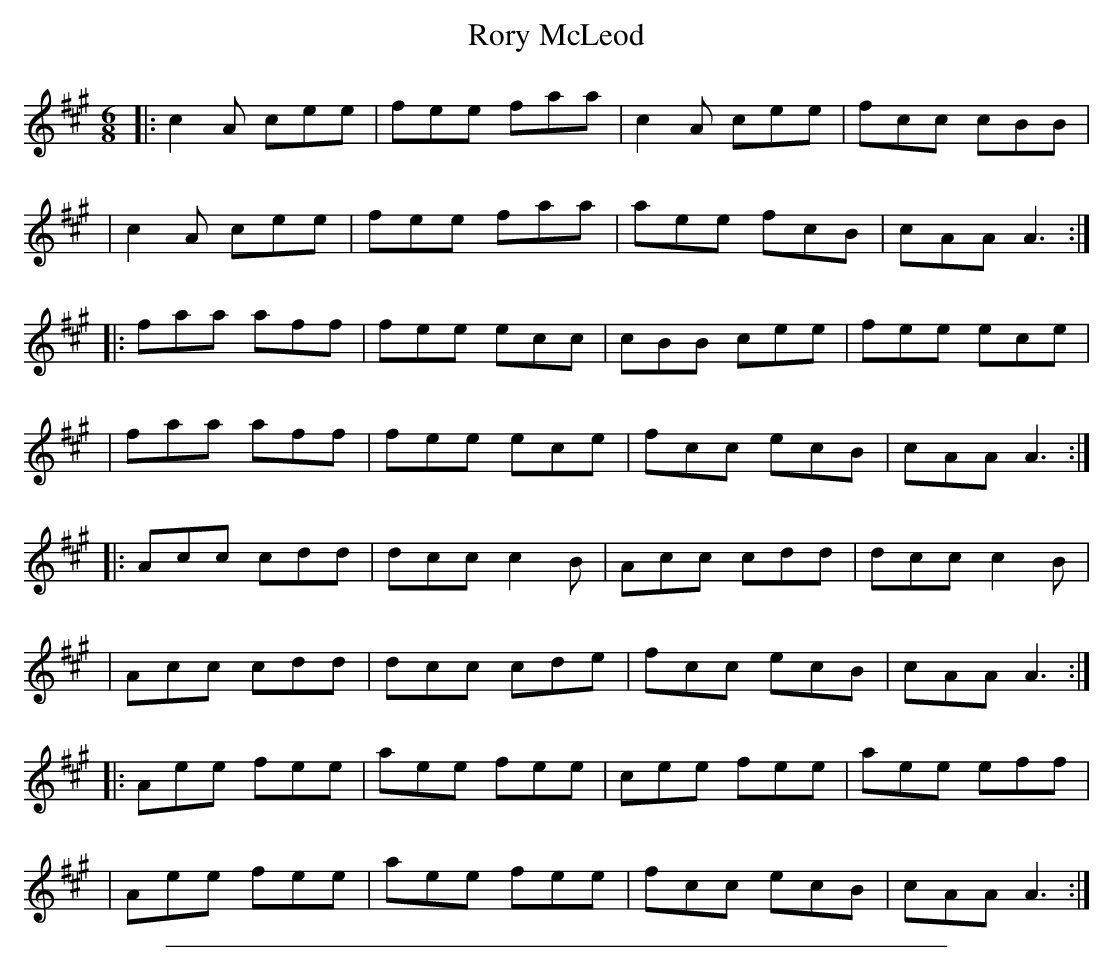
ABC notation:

X:1
T: Rory McLeod
M:6/8
L:1/8
K:A
|: c2-A cee | fee faa  | c2-A cee | fcc cBB  |
|  c2-A cee | fee faa  | aee  fcB | cAA A3  :|
|: faa  aff | fee ecc  | cBB  cee | fee ece  |
|  faa  aff | fee ece  | fcc  ecB | cAA A3  :|
|: Acc  cdd | dcc c2-B | Acc  cdd | dcc c2-B |
|  Acc  cdd | dcc cde  | fcc  ecB | cAA A3  :|
|: Aee  fee | aee fee  | cee  fee | aee eff  |
|  Aee  fee | aee fee  | fcc  ecB | cAA A3  :|
